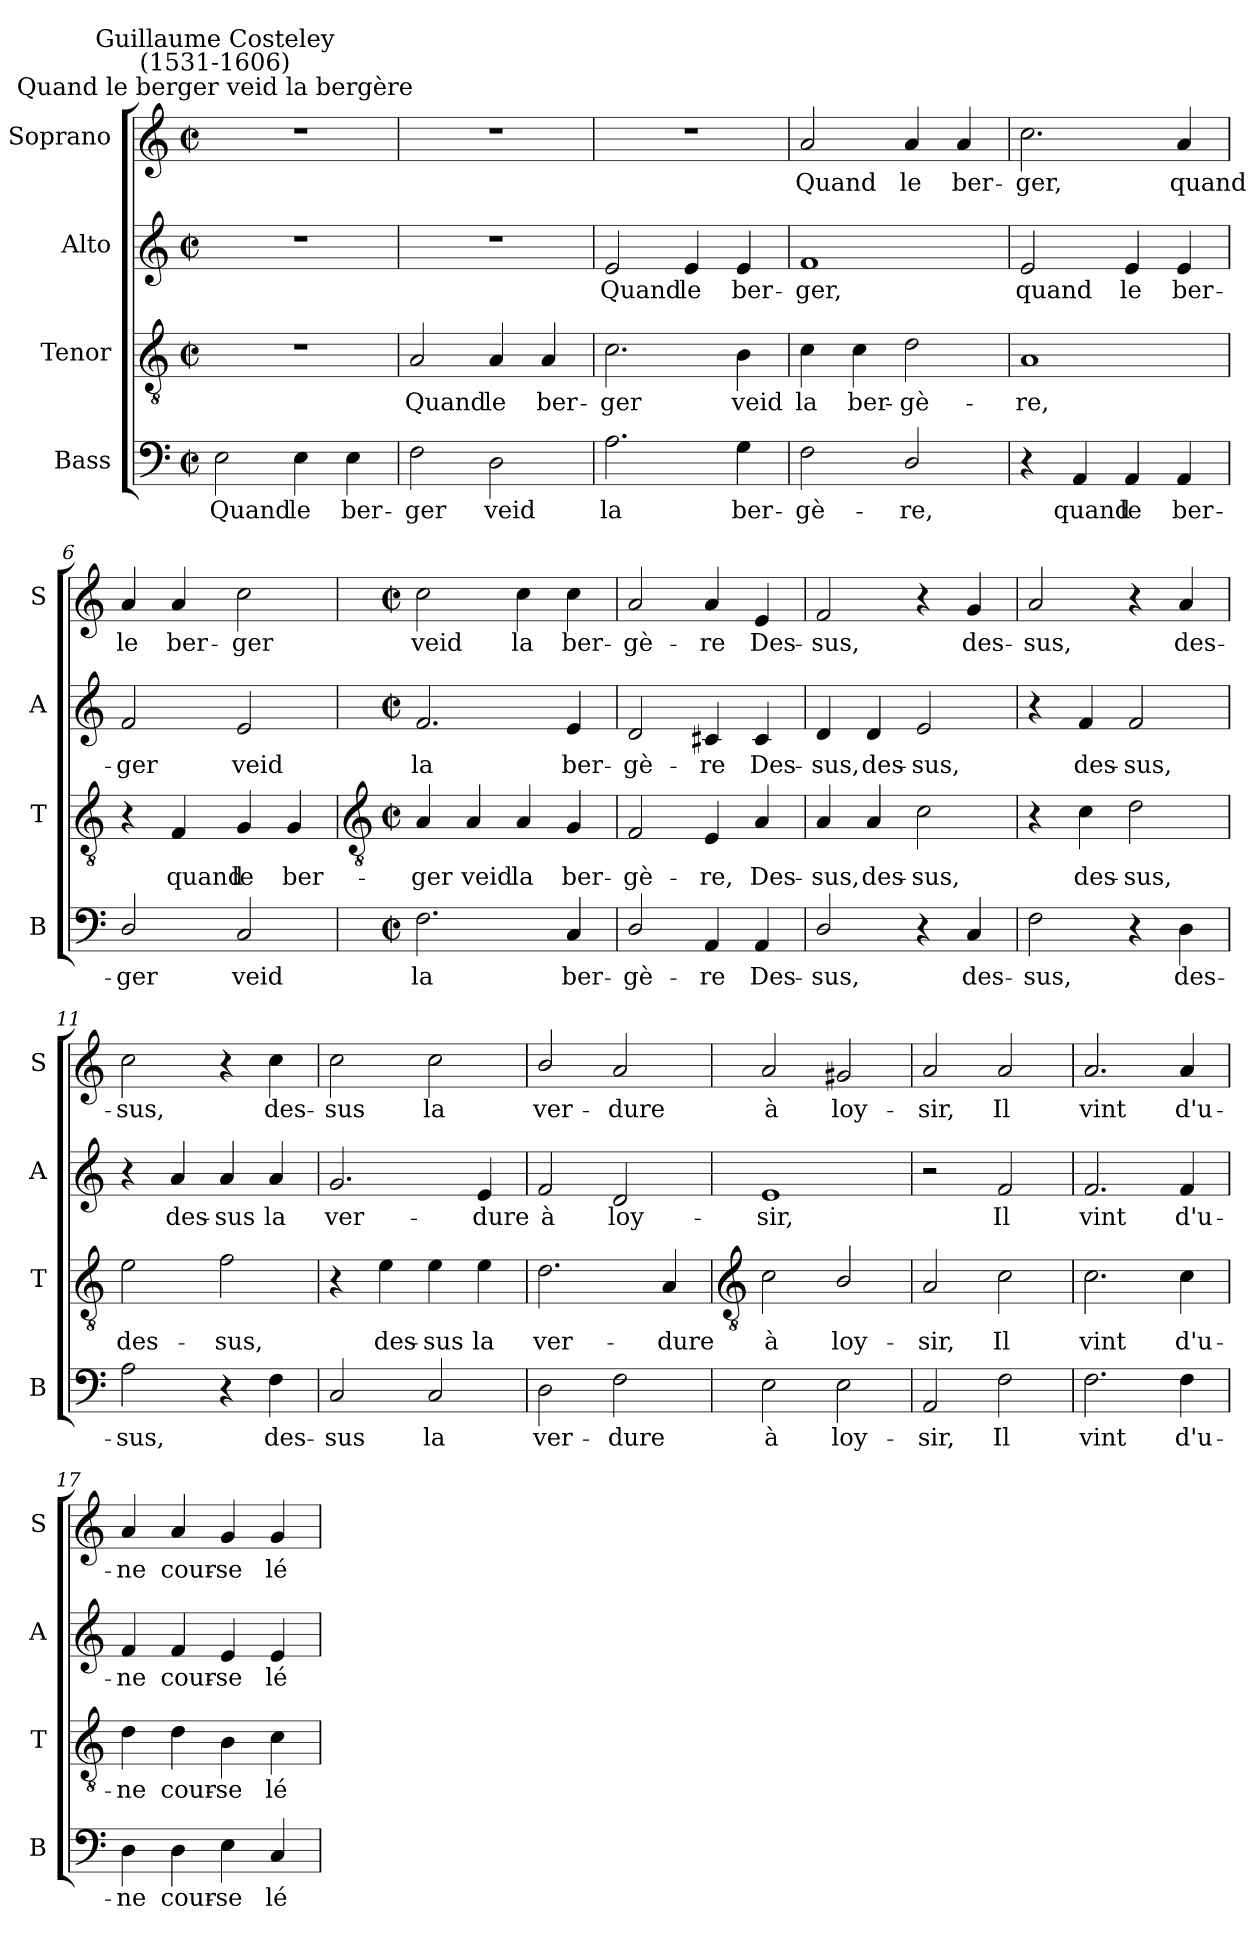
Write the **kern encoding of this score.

**kern	**text	**kern	**text	**kern	**text	**kern	**text
*part4	*part4	*part3	*part3	*part2	*part2	*part1	*part1
*staff4	*staff4	*staff3	*staff3	*staff2	*staff2	*staff1	*staff1
*I"Bass	*	*I"Tenor	*	*I"Alto	*	*I"Soprano	*
*I'B	*	*I'T	*	*I'A	*	*I'S	*
*clefF4	*	*clefGv2	*	*clefG2	*	*clefG2	*
*k[]	*	*k[]	*	*k[]	*	*k[]	*
*C:	*	*C:	*	*C:	*	*C:	*
*M2/2	*	*M2/2	*	*M2/2	*	*M2/2	*
*met(c|)	*	*met(c|)	*	*met(c|)	*	*met(c|)	*
=1	=1	=1	=1	=1	=1	=1	=1
!	!	!	!	!	!	!LO:TX:a:cj:t=Quand le berger veid la bergère	!
!	!	!	!	!	!	!LO:TX:a:cj:t=Guillaume Costeley\n(1531-1606)	!
!	!LO:LY:b	!	!	!	!	!	!
2E	Quand	1r	.	1r	.	1r	.
!	!LO:LY:b	!	!	!	!	!	!
4E	le	.	.	.	.	.	.
!	!LO:LY:b	!	!	!	!	!	!
4E	ber-	.	.	.	.	.	.
=2	=2	=2	=2	=2	=2	=2	=2
!	!LO:LY:b	!	!LO:LY:b	!	!	!	!
2F	-ger	2A	Quand	1r	.	1r	.
!	!LO:LY:b	!	!LO:LY:b	!	!	!	!
2D	veid	4A	le	.	.	.	.
!	!	!	!LO:LY:b	!	!	!	!
.	.	4A	ber-	.	.	.	.
=3	=3	=3	=3	=3	=3	=3	=3
!	!LO:LY:b	!	!LO:LY:b	!	!LO:LY:b	!	!
2.A	la	2.c	-ger	2e	Quand	1r	.
!	!	!	!	!	!LO:LY:b	!	!
.	.	.	.	4e	le	.	.
!	!LO:LY:b	!	!LO:LY:b	!	!LO:LY:b	!	!
4G	ber-	4B	veid	4e	ber-	.	.
=4	=4	=4	=4	=4	=4	=4	=4
!	!LO:LY:b	!	!LO:LY:b	!	!LO:LY:b	!	!LO:LY:b
2F	-gè-	4c	la	1f	-ger,	2a	Quand
!	!	!	!LO:LY:b	!	!	!	!
.	.	4c	ber-	.	.	.	.
!	!LO:LY:b	!	!LO:LY:b	!	!	!	!LO:LY:b
2D/	-re,	2d	-gè-	.	.	4a	le
!	!	!	!	!	!	!	!LO:LY:b
.	.	.	.	.	.	4a	ber-
=5	=5	=5	=5	=5	=5	=5	=5
!	!	!	!LO:LY:b	!	!LO:LY:b	!	!LO:LY:b
4r	.	1A	-re,	2e	quand	2.cc	-ger,
!	!LO:LY:b	!	!	!	!	!	!
4AA	quand	.	.	.	.	.	.
!	!LO:LY:b	!	!	!	!LO:LY:b	!	!
4AA	le	.	.	4e	le	.	.
!	!LO:LY:b	!	!	!	!LO:LY:b	!	!LO:LY:b
4AA	ber-	.	.	4e	ber-	4a	quand
=6	=6	=6	=6	=6	=6	=6	=6
!	!LO:LY:b	!	!	!	!LO:LY:b	!	!LO:LY:b
2D/	-ger	4r	.	2f	-ger	4a	le
!	!	!	!LO:LY:b	!	!	!	!LO:LY:b
.	.	4F	quand	.	.	4a	ber-
!	!LO:LY:b	!	!LO:LY:b	!	!LO:LY:b	!	!LO:LY:b
2C	veid	4G	le	2e	veid	2cc	-ger
!	!	!	!LO:LY:b	!	!	!	!
.	.	4G	ber-	.	.	.	.
!!LO:LB:g=z
=7	=7	=7	=7	=7	=7	=7	=7
*	*	*clefGv2	*	*	*	*	*
*M2/2	*	*M2/2	*	*M2/2	*	*M2/2	*
*met(c|)	*	*met(c|)	*	*met(c|)	*	*met(c|)	*
!	!LO:LY:b	!	!LO:LY:b	!	!LO:LY:b	!	!LO:LY:b
2.F	la	4A	-ger	2.f	la	2cc	veid
!	!	!	!LO:LY:b	!	!	!	!
.	.	4A	veid	.	.	.	.
!	!	!	!LO:LY:b	!	!	!	!LO:LY:b
.	.	4A	la	.	.	4cc	la
!	!LO:LY:b	!	!LO:LY:b	!	!LO:LY:b	!	!LO:LY:b
4C	ber-	4G	ber-	4e	ber-	4cc	ber-
=8	=8	=8	=8	=8	=8	=8	=8
!	!LO:LY:b	!	!LO:LY:b	!	!LO:LY:b	!	!LO:LY:b
2D/	-gè-	2F	-gè-	2d	-gè-	2a	-gè-
!	!LO:LY:b	!	!LO:LY:b	!	!LO:LY:b	!	!LO:LY:b
4AA	-re	4E	-re,	4c#X	-re	4a	-re
!	!LO:LY:b	!	!LO:LY:b	!	!LO:LY:b	!	!LO:LY:b
4AA	Des-	4A	Des-	4c#	Des-	4e	Des-
=9	=9	=9	=9	=9	=9	=9	=9
!	!LO:LY:b	!	!LO:LY:b	!	!LO:LY:b	!	!LO:LY:b
2D/	-sus,	4A	-sus,	4d	-sus,	2f	-sus,
!	!	!	!LO:LY:b	!	!LO:LY:b	!	!
.	.	4A	des-	4d	des-	.	.
!	!	!	!LO:LY:b	!	!LO:LY:b	!	!
4r	.	2c	-sus,	2e	-sus,	4r	.
!	!LO:LY:b	!	!	!	!	!	!LO:LY:b
4C	des-	.	.	.	.	4g	des-
=10	=10	=10	=10	=10	=10	=10	=10
!	!LO:LY:b	!	!	!	!	!	!LO:LY:b
2F	-sus,	4r	.	4r	.	2a	-sus,
!	!	!	!LO:LY:b	!	!LO:LY:b	!	!
.	.	4c	des-	4f	des-	.	.
!	!	!	!LO:LY:b	!	!LO:LY:b	!	!
4r	.	2d	-sus,	2f	-sus,	4r	.
!	!LO:LY:b	!	!	!	!	!	!LO:LY:b
4D	des-	.	.	.	.	4a	des-
=11	=11	=11	=11	=11	=11	=11	=11
!	!LO:LY:b	!	!LO:LY:b	!	!	!	!LO:LY:b
2A	-sus,	2e	des-	4r	.	2cc	-sus,
!	!	!	!	!	!LO:LY:b	!	!
.	.	.	.	4a	des-	.	.
!	!	!	!LO:LY:b	!	!LO:LY:b	!	!
4r	.	2f	-sus,	4a	-sus	4r	.
!	!LO:LY:b	!	!	!	!LO:LY:b	!	!LO:LY:b
4F	des-	.	.	4a	la	4cc	des-
=12	=12	=12	=12	=12	=12	=12	=12
!	!LO:LY:b	!	!	!	!LO:LY:b	!	!LO:LY:b
2C	-sus	4r	.	2.g	ver-	2cc	-sus
!	!	!	!LO:LY:b	!	!	!	!
.	.	4e	des-	.	.	.	.
!	!LO:LY:b	!	!LO:LY:b	!	!	!	!LO:LY:b
2C	la	4e	-sus	.	.	2cc	la
!	!	!	!LO:LY:b	!	!LO:LY:b	!	!
.	.	4e	la	4e	-dure	.	.
=13	=13	=13	=13	=13	=13	=13	=13
!	!LO:LY:b	!	!LO:LY:b	!	!LO:LY:b	!	!LO:LY:b
2D	ver-	2.d	ver-	2f	à	2b/	ver-
!	!LO:LY:b	!	!	!	!LO:LY:b	!	!LO:LY:b
2F	-dure	.	.	2d	loy-	2a	-dure
!	!	!	!LO:LY:b	!	!	!	!
.	.	4A	-dure	.	.	.	.
!!LO:LB:g=z
=14	=14	=14	=14	=14	=14	=14	=14
*	*	*clefGv2	*	*	*	*	*
!	!LO:LY:b	!	!LO:LY:b	!	!LO:LY:b	!	!LO:LY:b
2E	à	2c	à	1e	-sir,	2a	à
!	!LO:LY:b	!	!LO:LY:b	!	!	!	!LO:LY:b
2E	loy-	2B/	loy-	.	.	2g#X	loy-
=15	=15	=15	=15	=15	=15	=15	=15
!	!LO:LY:b	!	!LO:LY:b	!	!	!	!LO:LY:b
2AA	-sir,	2A	-sir,	2r	.	2a	-sir,
!	!LO:LY:b	!	!LO:LY:b	!	!LO:LY:b	!	!LO:LY:b
2F	Il	2c	Il	2f	Il	2a	Il
=16	=16	=16	=16	=16	=16	=16	=16
!	!LO:LY:b	!	!LO:LY:b	!	!LO:LY:b	!	!LO:LY:b
2.F	vint	2.c	vint	2.f	vint	2.a	vint
!	!LO:LY:b	!	!LO:LY:b	!	!LO:LY:b	!	!LO:LY:b
4F	d'u-	4c	d'u-	4f	d'u-	4a	d'u-
=17	=17	=17	=17	=17	=17	=17	=17
!	!LO:LY:b	!	!LO:LY:b	!	!LO:LY:b	!	!LO:LY:b
4D	-ne	4d	-ne	4f	-ne	4a	-ne
!	!LO:LY:b	!	!LO:LY:b	!	!LO:LY:b	!	!LO:LY:b
4D	cour-	4d	cour-	4f	cour-	4a	cour-
!	!LO:LY:b	!	!LO:LY:b	!	!LO:LY:b	!	!LO:LY:b
4E	-se	4B	-se	4e	-se	4g	-se
!	!LO:LY:b	!	!LO:LY:b	!	!LO:LY:b	!	!LO:LY:b
4C	lé-	4c	lé-	4e	lé-	4g	lé-
=	=	=	=	=	=	=	=
*-	*-	*-	*-	*-	*-	*-	*-
